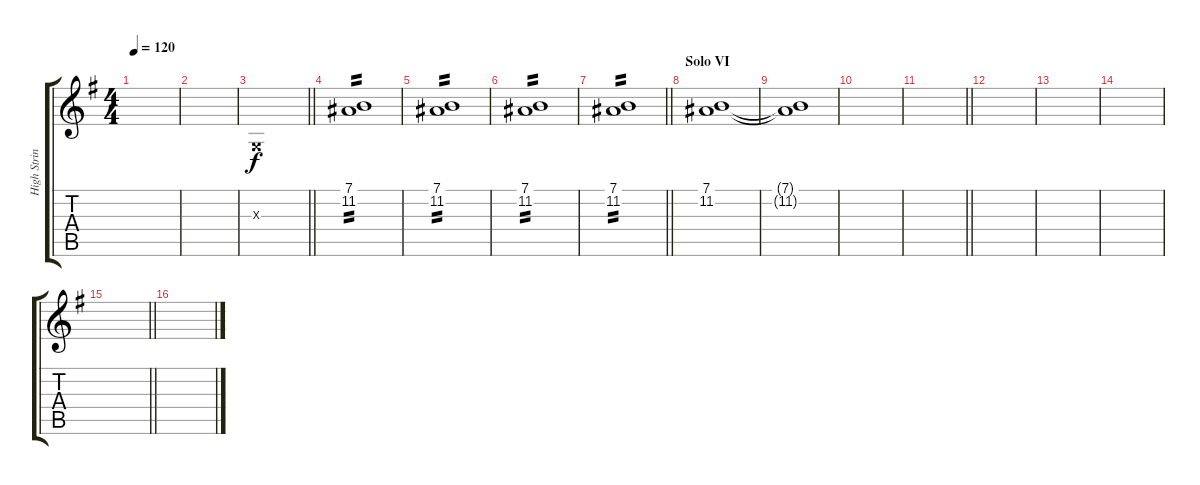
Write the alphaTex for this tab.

\track ("High Strings Standard" "High Strin") {instrument stringensemble1}
\staff {score tabs}
\tuning (E4 B3 G3 D3 A2 E2) {hide}
\ts (4 4)
\tempo 120
\clef g2
\ks eminor
|
|
\barLineRight lightlight
0.3{x}.1{volume 0} |
(7.1 11.2).1{tp 2 volume 16} |
(7.1 11.2).1{tp 2} |
(7.1 11.2).1{tp 2} |
\barLineRight lightlight
(7.1 11.2).1{tp 2} |
\section ("" "Solo VI")
(7.1 11.2).1{volume 14} |
(7.1{t} 11.2{t}).1 |
|
\barLineRight lightlight
|
|
|
|
\barLineRight lightlight
|
\section ("" "")
